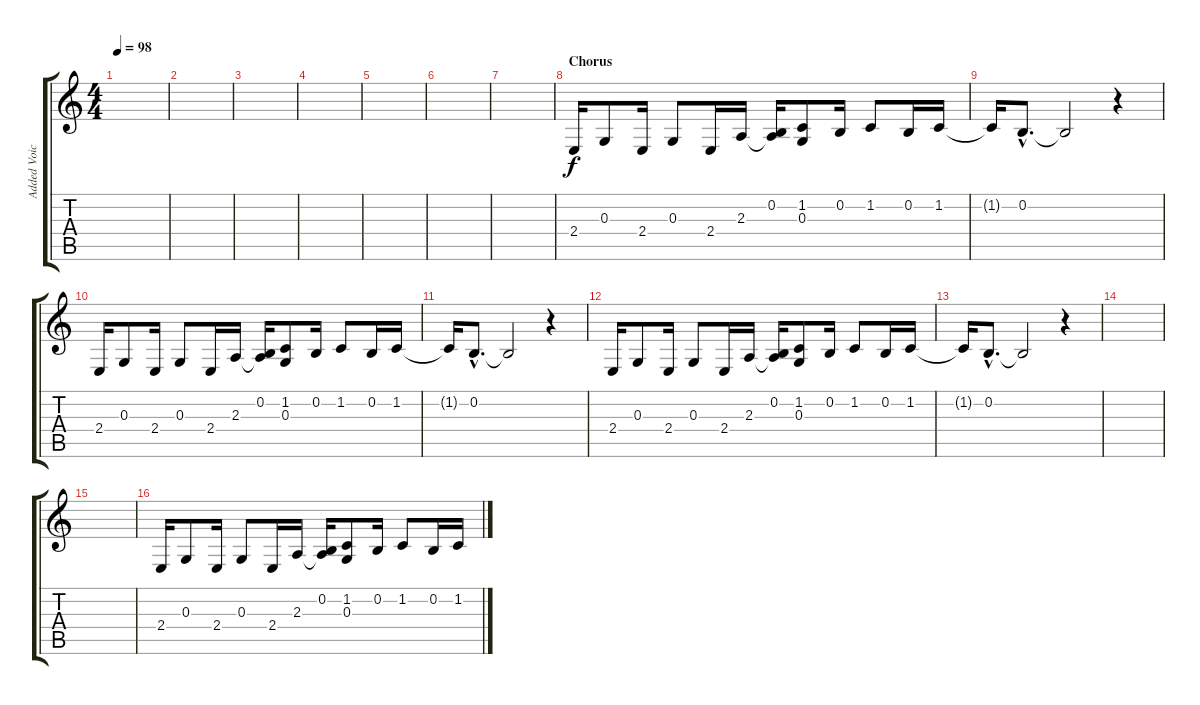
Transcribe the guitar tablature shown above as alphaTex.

\track ("Added Voice" "Added Voic") {instrument lead4chiff}
\staff {score tabs}
\tuning (E4 B3 G3 D3 A2 E2) {hide}
\ts (4 4)
\tempo 98
\clef g2
\ks c
|
|
|
|
|
|
|
\section ("" "Chorus")
2.4.16 0.3.8 2.4.16 0.3.8 2.4.16 2.3.16 (0.2 2.3{t}).16 (1.2 0.3).8 0.2.16 1.2.8 0.2.16 1.2.16 |
1.2{t}.16 0.2{hac}.8{d} 0.2{t}.2 r.4 |
2.4.16 0.3.8 2.4.16 0.3.8 2.4.16 2.3.16 (0.2 2.3{t}).16 (1.2 0.3).8 0.2.16 1.2.8 0.2.16 1.2.16 |
1.2{t}.16 0.2{hac}.8{d} 0.2{t}.2 r.4 |
2.4.16 0.3.8 2.4.16 0.3.8 2.4.16 2.3.16 (0.2 2.3{t}).16 (1.2 0.3).8 0.2.16 1.2.8 0.2.16 1.2.16 |
1.2{t}.16 0.2{hac}.8{d} 0.2{t}.2 r.4 |
|
|
2.4.16 0.3.8 2.4.16 0.3.8 2.4.16 2.3.16 (0.2 2.3{t}).16 (1.2 0.3).8 0.2.16 1.2.8 0.2.16 1.2.16
